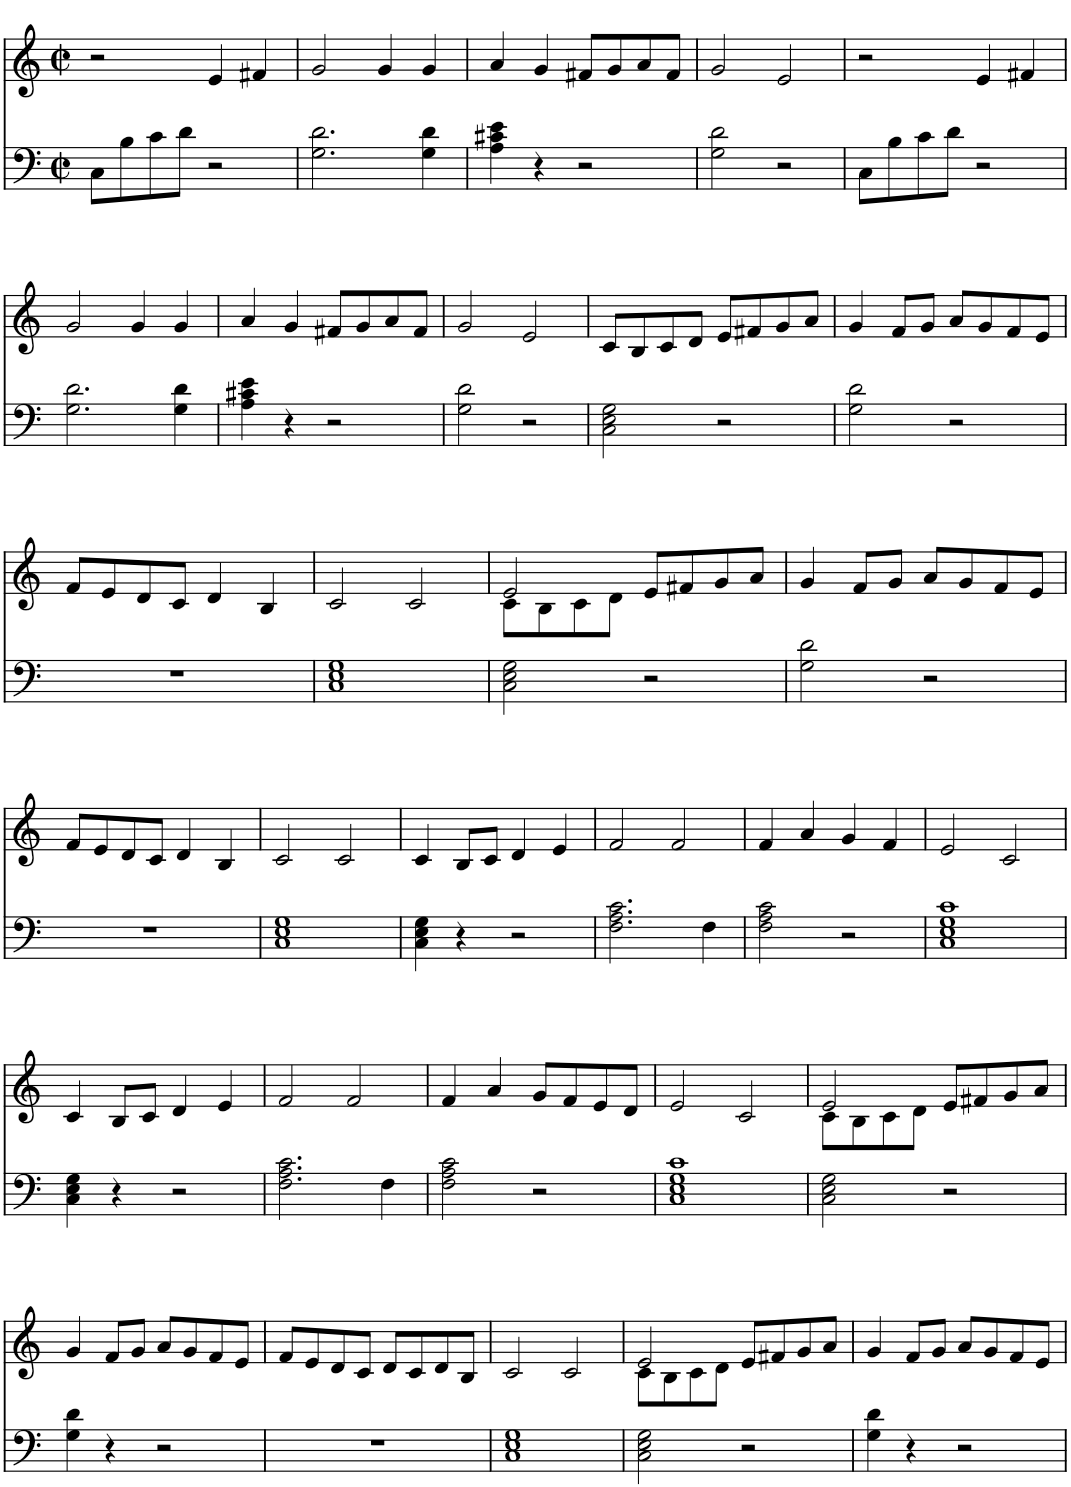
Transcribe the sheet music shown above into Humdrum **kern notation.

**kern	**kern
*part1	*part1
*staff2	*staff1
*I"Laute	*
*clefF4	*clefG2
*k[]	*k[]
*M2/2	*M2/2
*met(c|)	*met(c|)
=1	=1
8C\L	2r
8B\	.
8c\	.
8d\J	.
2r	4e/
.	4f#X/
=2	=2
2.G\ 2.d\	2g/
.	4g/
4G\ 4d\	4g/
=3	=3
4A\ 4c#X\ 4e\	4a/
4r	4g/
2r	8f#X/L
.	8g/
.	8a/
.	8f#/J
=4	=4
2G\ 2d\	2g/
2r	2e/
=5	=5
8C\L	2r
8B\	.
8c\	.
8d\J	.
2r	4e/
.	4f#X/
!!LO:LB:g=z
=6	=6
2.G\ 2.d\	2g/
.	4g/
4G\ 4d\	4g/
=7	=7
4A\ 4c#X\ 4e\	4a/
4r	4g/
2r	8f#X/L
.	8g/
.	8a/
.	8f#/J
=8	=8
2G\ 2d\	2g/
2r	2e/
=9	=9
2C\ 2E\ 2G\	8c/L
.	8B/
.	8c/
.	8d/J
2r	8e/L
.	8f#X/
.	8g/
.	8a/J
=10	=10
2G\ 2d\	4g/
.	8f/L
.	8g/J
2r	8a/L
.	8g/
.	8f/
.	8e/J
!!LO:LB:g=z
=11	=11
1r	8f/L
.	8e/
.	8d/
.	8c/J
.	4d/
.	4B/
=12	=12
1C 1E 1G	2c/
.	2c/
=13	=13
*	*^
2C\ 2E\ 2G\	2e/	8c\L
.	.	8B\
.	.	8c\
.	.	8d\J
2r	2ryy	8e/L
.	.	8f#X/
.	.	8g/
.	.	8a/J
*	*v	*v
=14	=14
2G\ 2d\	4g/
.	8f/L
.	8g/J
2r	8a/L
.	8g/
.	8f/
.	8e/J
!!LO:LB:g=z
=15	=15
1r	8f/L
.	8e/
.	8d/
.	8c/J
.	4d/
.	4B/
=16	=16
1C 1E 1G	2c/
.	2c/
=17	=17
4C\ 4E\ 4G\	4c/
4r	8B/L
.	8c/J
2r	4d/
.	4e/
=18	=18
2.F\ 2.A\ 2.c\	2f/
.	2f/
4F\	.
=19	=19
2F\ 2A\ 2c\	4f/
.	4a/
2r	4g/
.	4f/
=20	=20
1C 1E 1G 1c	2e/
.	2c/
!!LO:LB:g=z
=21	=21
4C\ 4E\ 4G\	4c/
4r	8B/L
.	8c/J
2r	4d/
.	4e/
=22	=22
2.F\ 2.A\ 2.c\	2f/
.	2f/
4F\	.
=23	=23
2F\ 2A\ 2c\	4f/
.	4a/
2r	8g/L
.	8f/
.	8e/
.	8d/J
=24	=24
1C 1E 1G 1c	2e/
.	2c/
=25	=25
*	*^
2C\ 2E\ 2G\	2e/	8c\L
.	.	8B\
.	.	8c\
.	.	8d\J
2r	2ryy	8e/L
.	.	8f#X/
.	.	8g/
.	.	8a/J
*	*v	*v
!!LO:LB:g=z
=26	=26
4G\ 4d\	4g/
4r	8f/L
.	8g/J
2r	8a/L
.	8g/
.	8f/
.	8e/J
=27	=27
1r	8f/L
.	8e/
.	8d/
.	8c/J
.	8d/L
.	8c/
.	8d/
.	8B/J
=28	=28
1C 1E 1G	2c/
.	2c/
=29	=29
*	*^
2C\ 2E\ 2G\	2e/	8c\L
.	.	8B\
.	.	8c\
.	.	8d\J
2r	2ryy	8e/L
.	.	8f#X/
.	.	8g/
.	.	8a/J
*	*v	*v
=30	=30
4G\ 4d\	4g/
4r	8f/L
.	8g/J
2r	8a/L
.	8g/
.	8f/
.	8e/J
=	=
*-	*-
